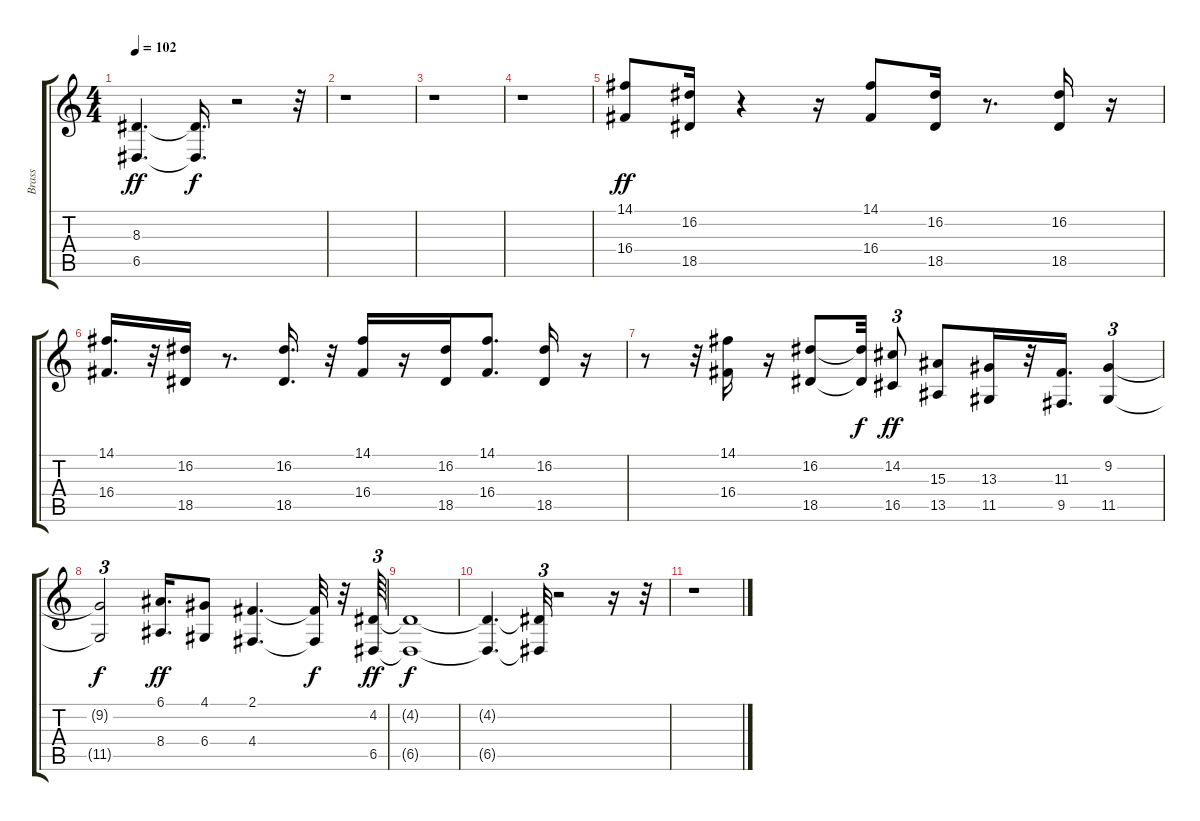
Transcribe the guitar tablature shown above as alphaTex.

\track ("Brass" "Brass") {instrument brasssection}
\staff {score tabs}
\tuning (E4 B3 G3 D3 A2 E2) {hide}
\ts (4 4)
\tempo 102
\clef g2
\ks c
(8.3 6.5).4{d dy ff} (8.3{t} 6.5{t}).16{d dy f} r.2 r.32 |
r.1 |
r.1 |
r.1 |
(14.1 16.4).8{dy ff} (16.2 18.5).16 r.4 r.16 (14.1 16.4).8 (16.2 18.5).16 r.8{d} (16.2 18.5).16 r.16 |
(14.1 16.4).16{d} r.32 (16.2 18.5).16 r.8{d} (16.2 18.5).16{d} r.32 (14.1 16.4).16 r.16 (16.2 18.5).16 (14.1 16.4).8{d} (16.2 18.5).16 r.16 |
r.8 r.32 (14.1 16.4).16 r.16 (16.2 18.5).8 (16.2{t} 18.5{t}).32{dy f} (14.2 16.5).8{tu (3 2) dy ff} (15.3 13.5).8 (13.3 11.5).16 r.32 (11.3 9.5).16{d} (9.2 11.5).4{tu (3 2)} |
(9.2{t} 11.5{t}).2{tu (3 2) dy f} (6.1 8.4).16{d dy ff} (4.1 6.4).8 (2.1 4.4).4{d} (2.1{t} 4.4{t}).32{dy f} r.32 (4.2 6.5).64{tu (3 2) dy ff} |
(4.2{t} 6.5{t}).1{dy f} |
(4.2{t} 6.5{t}).4{d} (4.2{t} 6.5{t}).32{tu (3 2)} r.2 r.16 r.32 |
r.1
